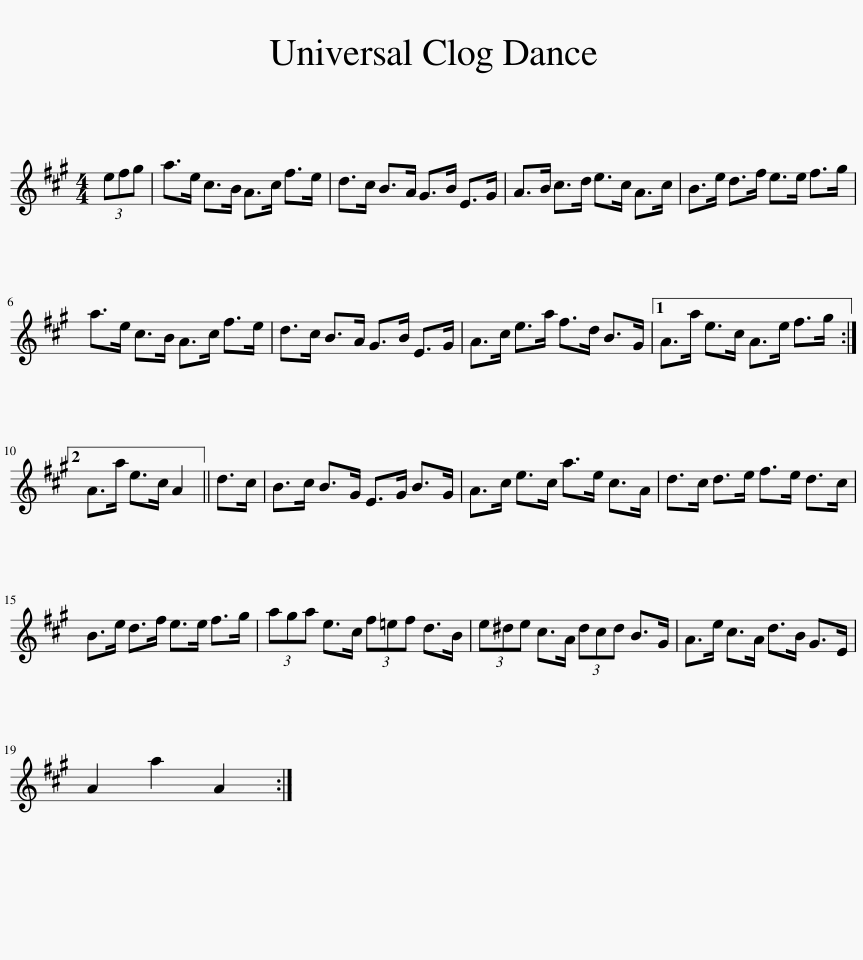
X:1
L:1/8
M:4/4
I:linebreak $
K:A
V:1 treble
V:1
 (3efg | a>e c>B A>c f>e | d>c B>A G>B E>G | A>B c>d e>c A>c | B>e d>f e>e f>g |$ %5
 a>e c>B A>c f>e | d>c B>A G>B E>G | A>c e>a f>d B>G |1 A>a e>c A>e f>g :|2$ A>a e>c A2 || %10
 d>c | B>c B>G E>G B>G | A>c e>c a>e c>A | d>c d>e f>e d>c |$ B>e d>f e>e f>g | %15
 (3aga e>c (3f=ef d>B | (3e^de c>A (3dcd B>G | A>e c>A d>B G>E |$ A2 a2 A2 :| %19
